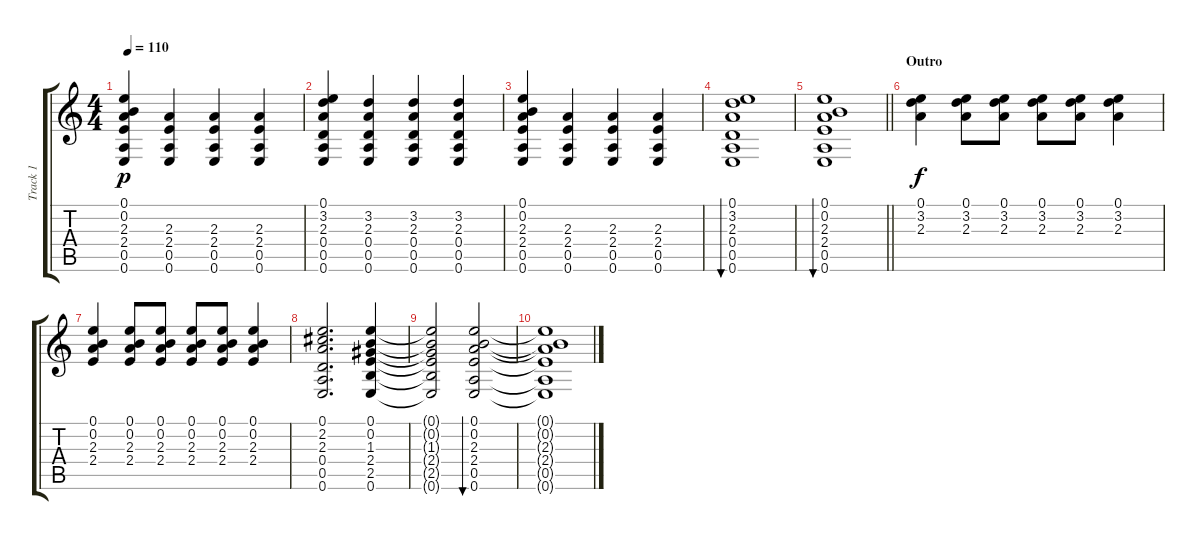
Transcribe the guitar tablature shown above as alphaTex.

\track ("Track 1" "Track 1") {instrument acousticguitarsteel}
\staff {score tabs}
\tuning (E4 B3 G3 D3 A2 E2) {hide}
\ts (4 4)
\tempo 110
\clef g2
\ks c
(0.1 0.2 2.3 2.4 0.5 0.6).4{dy p} (2.3 2.4 0.5 0.6).4 (2.3 2.4 0.5 0.6).4 (2.3 2.4 0.5 0.6).4 |
(0.1 3.2 2.3 0.4 0.5 0.6).4 (3.2 2.3 0.4 0.5 0.6).4 (3.2 2.3 0.4 0.5 0.6).4 (3.2 2.3 0.4 0.5 0.6).4 |
(0.1 0.2 2.3 2.4 0.5 0.6).4 (2.3 2.4 0.5 0.6).4 (2.3 2.4 0.5 0.6).4 (2.3 2.4 0.5 0.6).4 |
(0.1 3.2 2.3 0.4 0.5 0.6).1{bu 480} |
\barLineRight lightlight
(0.1 0.2 2.3 2.4 0.5 0.6).1{bu 480} |
\section ("" "Outro")
(0.1 3.2 2.3).4{dy f} (0.1 3.2 2.3).8 (0.1 3.2 2.3).8 (0.1 3.2 2.3).8 (0.1 3.2 2.3).8 (0.1 3.2 2.3).4 |
(0.1 0.2 2.3 2.4).4 (0.1 0.2 2.3 2.4).8 (0.1 0.2 2.3 2.4).8 (0.1 0.2 2.3 2.4).8 (0.1 0.2 2.3 2.4).8 (0.1 0.2 2.3 2.4).4 |
(0.1 2.2 2.3 0.4 0.5 0.6).2{d} (0.1 0.2 1.3 2.4 2.5 0.6).4 |
(0.1{t} 0.2{t} 1.3{t} 2.4{t} 2.5{t} 0.6{t}).2 (0.1 0.2 2.3 2.4 0.5 0.6).2{bu 480} |
(0.1{t} 0.2{t} 2.3{t} 2.4{t} 0.5{t} 0.6{t}).1
